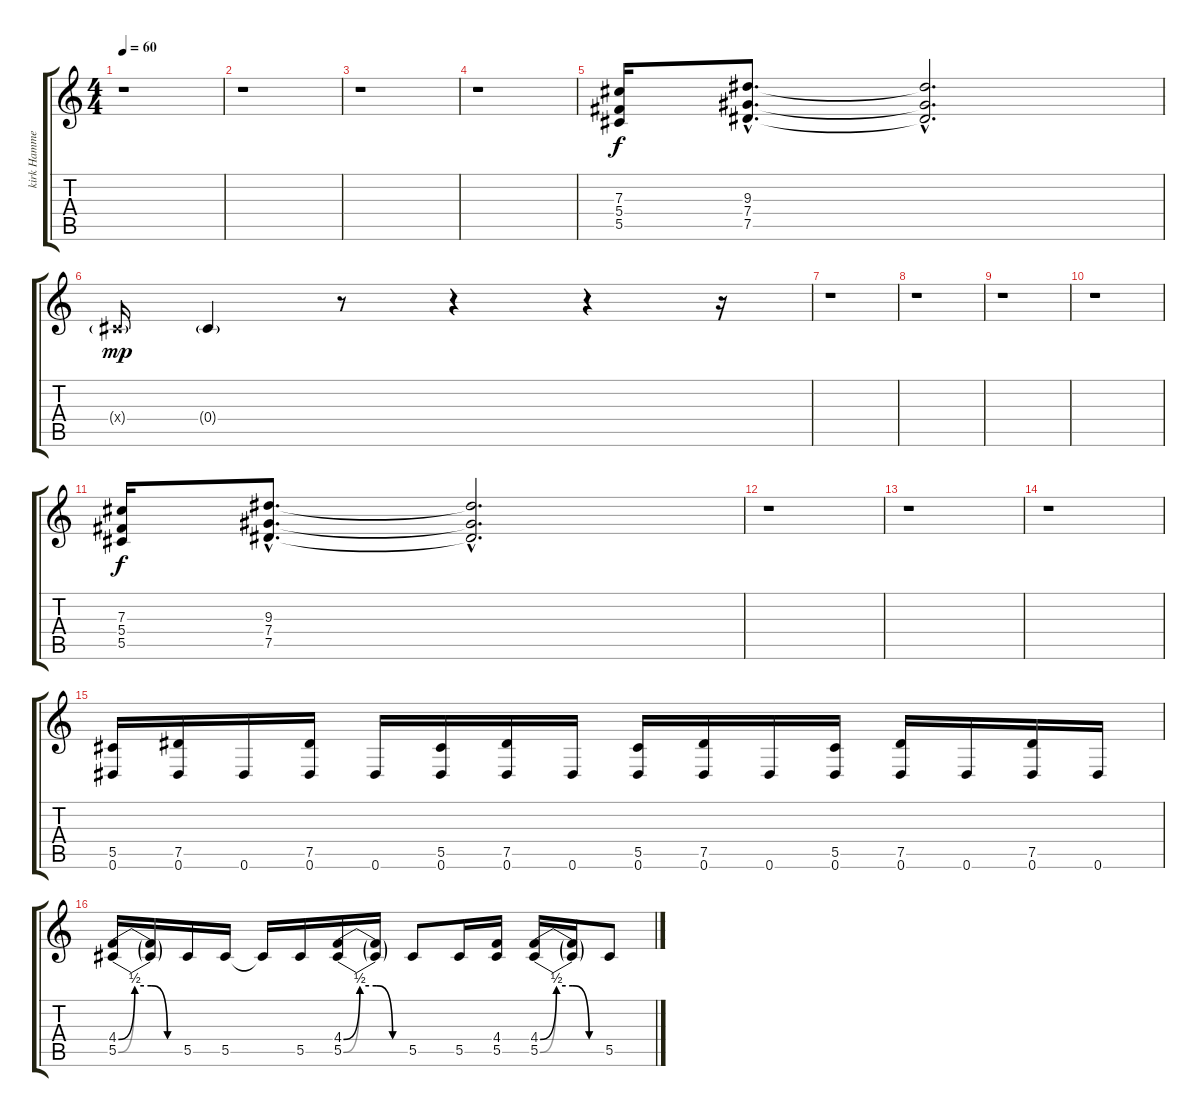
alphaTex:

\track ("kirk Hammet" "kirk Hamme") {instrument distortionguitar}
\staff {score tabs}
\tuning (Eb4 Bb3 Gb3 Db3 Ab2 Eb2) {hide}
\ts (4 4)
\tempo 60
\clef g2
\ks c
r.1{dy mp} |
r.1 |
r.1 |
r.1 |
(7.3 5.4 5.5).16{dy f} (9.3{hac} 7.4{hac} 7.5{hac}).8{d} (9.3{hac t} 7.4{hac t} 7.5{hac t}).2{d} |
0.4{g x}.16{dy mp} 0.4{g}.4 r.8 r.4 r.4 r.16 |
r.1 |
r.1 |
r.1 |
r.1 |
(7.3 5.4 5.5).16{dy f} (9.3{hac} 7.4{hac} 7.5{hac}).8{d} (9.3{hac t} 7.4{hac t} 7.5{hac t}).2{d} |
r.1 |
r.1 |
r.1 |
(5.5 0.6).16 (7.5 0.6).16 0.6.16 (7.5 0.6).16 0.6.16 (5.5 0.6).16 (7.5 0.6).16 0.6.16 (5.5 0.6).16 (7.5 0.6).16 0.6.16 (5.5 0.6).16 (7.5 0.6).16 0.6.16 (7.5 0.6).16 0.6.16 |
(4.4{be (custom 0 0 15 2 30 2 45 0 60 0)} 5.5{be (custom 0 0 15 2 30 2 45 0 60 0)}).16 (4.4{t} 5.5{t}).16 5.5.16 5.5.16 5.5{t}.16 5.5.16 (4.4{be (custom 0 0 15 2 30 2 45 0 60 0)} 5.5{be (custom 0 0 15 2 30 2 45 0 60 0)}).16 (4.4{t} 5.5{t}).16 5.5.8 5.5.16 (4.4 5.5).16 (4.4{be (custom 0 0 15 2 30 2 45 0 60 0)} 5.5{be (custom 0 0 15 2 30 2 45 0 60 0)}).16 (4.4{t} 5.5{t}).16 5.5.8
